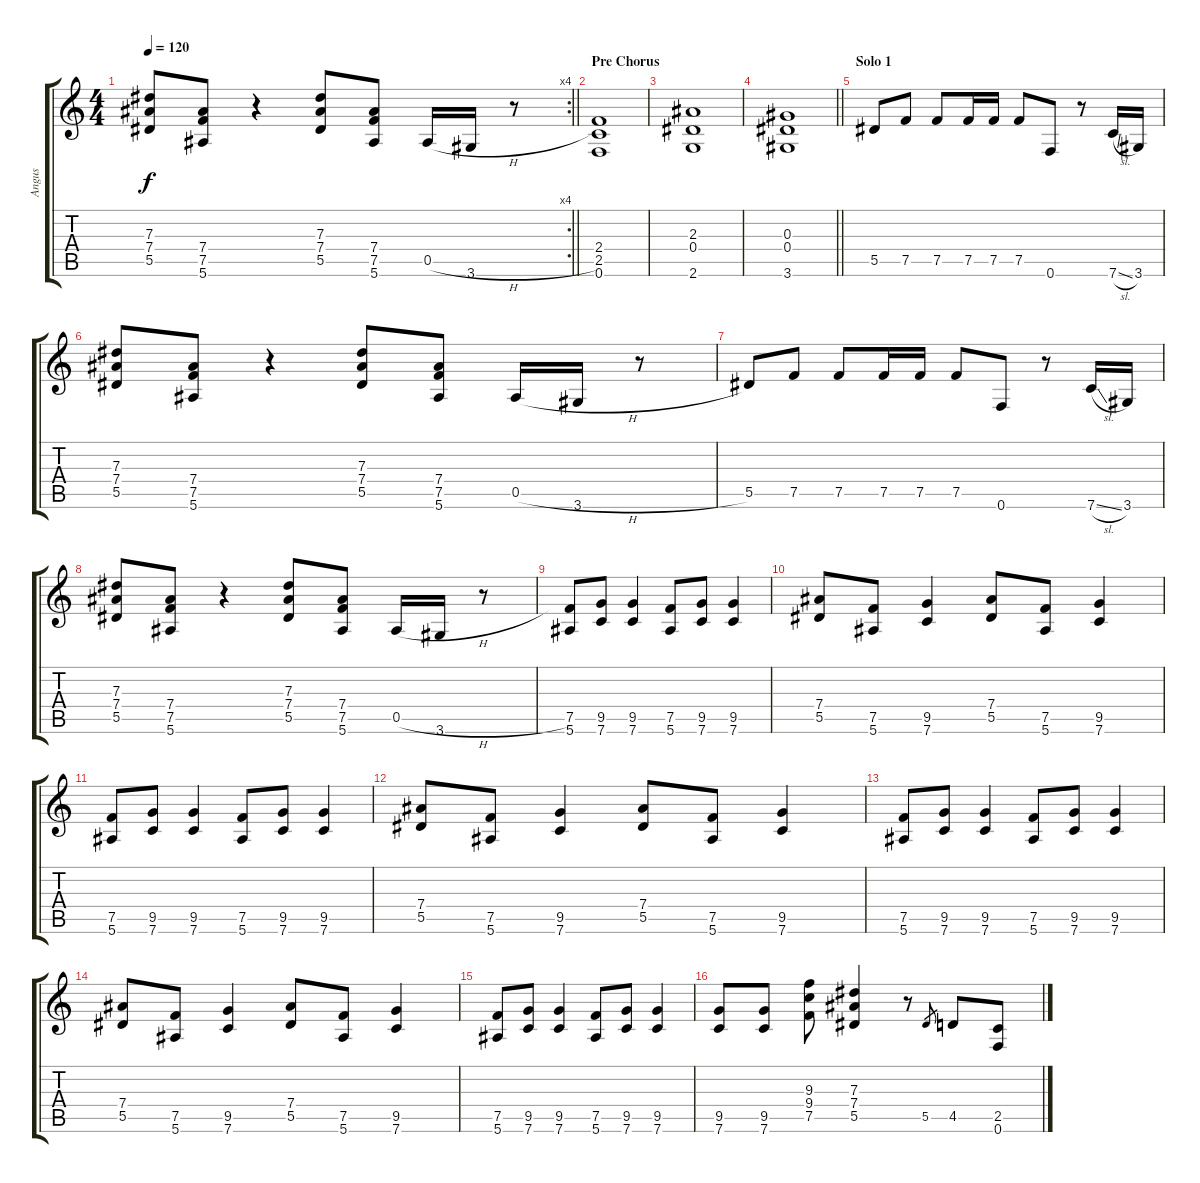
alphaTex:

\track ("Angus" "Angus") {instrument overdrivenguitar}
\staff {score tabs}
\tuning (F4 C4 Ab3 Eb3 Bb2 F2) {hide}
\rc 4
\ts (4 4)
\tempo 120
\clef g2
\barLineRight lightlight
\ks c
(7.3 7.4 5.5).8{dy f} (7.4 7.5 5.6).8 r.4 (7.3 7.4 5.5).8 (7.4 7.5 5.6).8 0.5{h}.16 3.6.16 r.8 |
\section ("" "Pre Chorus")
(2.4 2.5 0.6).1 |
(2.3 0.4 2.6).1 |
\barLineRight lightlight
(0.3 0.4 3.6).1 |
\section ("" "Solo 1")
5.5.8 7.5.8 7.5.8 7.5.16 7.5.16 7.5.8 0.6.8 r.8 7.6{sl}.16 3.6.16 |
(7.3 7.4 5.5).8 (7.4 7.5 5.6).8 r.4 (7.3 7.4 5.5).8 (7.4 7.5 5.6).8 0.5{h}.16 3.6.16 r.8 |
5.5.8 7.5.8 7.5.8 7.5.16 7.5.16 7.5.8 0.6.8 r.8 7.6{sl}.16 3.6.16 |
(7.3 7.4 5.5).8 (7.4 7.5 5.6).8 r.4 (7.3 7.4 5.5).8 (7.4 7.5 5.6).8 0.5{h}.16 3.6.16 r.8 |
(7.5 5.6).8 (9.5 7.6).8 (9.5 7.6).4 (7.5 5.6).8 (9.5 7.6).8 (9.5 7.6).4 |
(7.4 5.5).8 (7.5 5.6).8 (9.5 7.6).4 (7.4 5.5).8 (7.5 5.6).8 (9.5 7.6).4 |
(7.5 5.6).8 (9.5 7.6).8 (9.5 7.6).4 (7.5 5.6).8 (9.5 7.6).8 (9.5 7.6).4 |
(7.4 5.5).8 (7.5 5.6).8 (9.5 7.6).4 (7.4 5.5).8 (7.5 5.6).8 (9.5 7.6).4 |
(7.5 5.6).8 (9.5 7.6).8 (9.5 7.6).4 (7.5 5.6).8 (9.5 7.6).8 (9.5 7.6).4 |
(7.4 5.5).8 (7.5 5.6).8 (9.5 7.6).4 (7.4 5.5).8 (7.5 5.6).8 (9.5 7.6).4 |
(7.5 5.6).8 (9.5 7.6).8 (9.5 7.6).4 (7.5 5.6).8 (9.5 7.6).8 (9.5 7.6).4 |
(9.5 7.6).8 (9.5 7.6).8 (9.3 9.4 7.5).8 (7.3 7.4 5.5).4 r.8 5.5.8{gr} 4.5.8 (2.5 0.6).8
